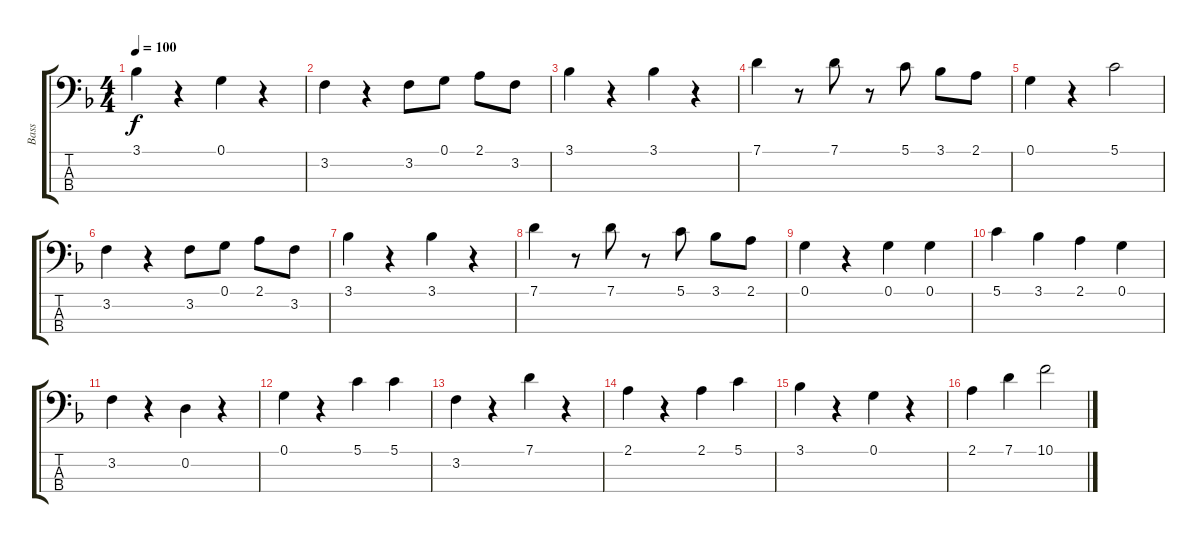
\track ("Bass" "Bass") {instrument electricbassfinger}
\staff {score tabs}
\tuning (G2 D2 A1 E1) {hide}
\ts (4 4)
\tempo 100
\clef f4
\ks f
3.1.4{dy f} r.4 0.1.4 r.4 |
3.2.4 r.4 3.2.8 0.1.8 2.1.8 3.2.8 |
3.1.4 r.4 3.1.4 r.4 |
7.1.4 r.8 7.1.8 r.8 5.1.8 3.1.8 2.1.8 |
0.1.4 r.4 5.1.2 |
3.2.4 r.4 3.2.8 0.1.8 2.1.8 3.2.8 |
3.1.4 r.4 3.1.4 r.4 |
7.1.4 r.8 7.1.8 r.8 5.1.8 3.1.8 2.1.8 |
0.1.4 r.4 0.1.4 0.1.4 |
5.1.4 3.1.4 2.1.4 0.1.4 |
3.2.4 r.4 0.2.4 r.4 |
0.1.4 r.4 5.1.4 5.1.4 |
3.2.4 r.4 7.1.4 r.4 |
2.1.4 r.4 2.1.4 5.1.4 |
3.1.4 r.4 0.1.4 r.4 |
2.1.4 7.1.4 10.1.2
